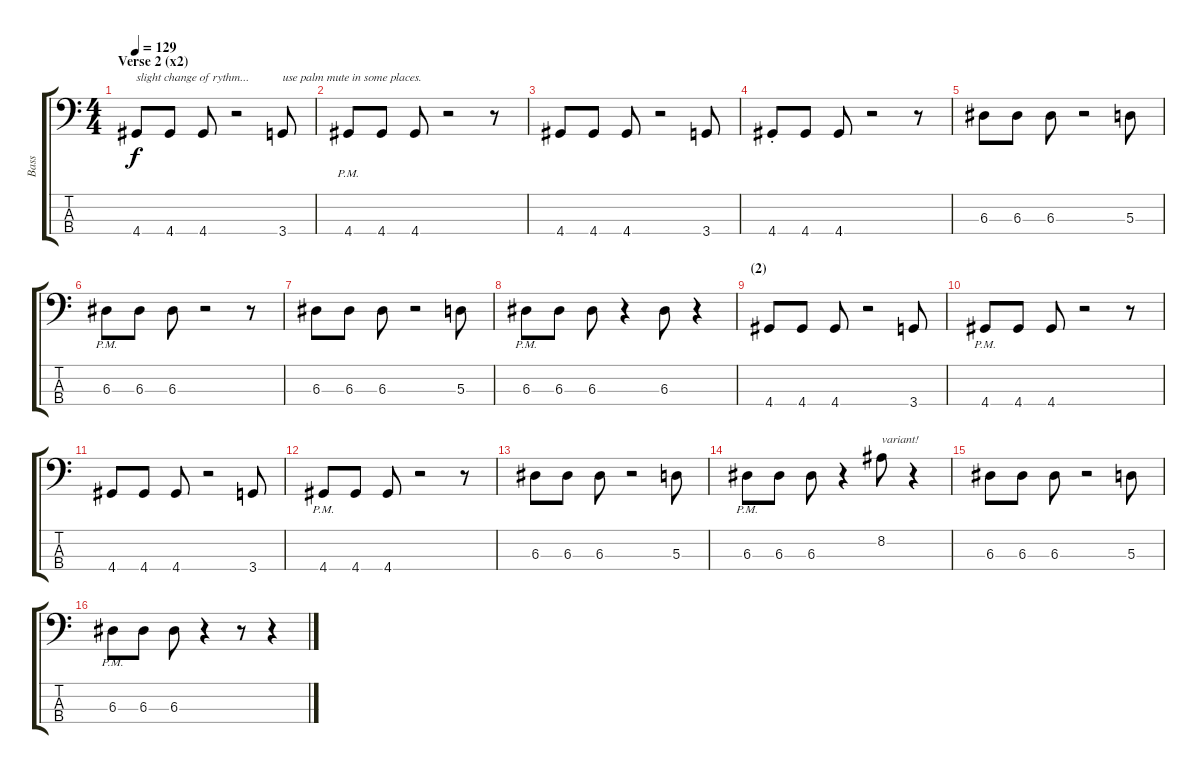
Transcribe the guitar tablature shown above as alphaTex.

\track ("Bass" "Bass") {instrument electricbasspick}
\staff {score tabs}
\tuning (G2 D2 A1 E1) {hide}
\ts (4 4)
\section ("" "Verse 2 (x2)")
\tempo 129
\clef f4
\ks c
4.4.8{txt "slight change of rythm..." dy f} 4.4.8 4.4.8 r.2 3.4.8{txt "use palm mute in some places."} |
4.4{pm}.8 4.4.8 4.4.8 r.2 r.8 |
4.4.8 4.4.8 4.4.8 r.2 3.4.8 |
4.4{st}.8 4.4.8 4.4.8 r.2 r.8 |
6.3.8 6.3.8 6.3.8 r.2 5.3.8 |
6.3{pm}.8 6.3.8 6.3.8 r.2 r.8 |
6.3.8 6.3.8 6.3.8 r.2 5.3.8 |
6.3{pm}.8 6.3.8 6.3.8 r.4 6.3.8 r.4 |
\section ("" "(2)")
4.4.8 4.4.8 4.4.8 r.2 3.4.8 |
4.4{pm}.8 4.4.8 4.4.8 r.2 r.8 |
4.4.8 4.4.8 4.4.8 r.2 3.4.8 |
4.4{pm}.8 4.4.8 4.4.8 r.2 r.8 |
6.3.8 6.3.8 6.3.8 r.2 5.3.8 |
6.3{pm}.8 6.3.8 6.3.8 r.4 8.2.8{txt "variant!"} r.4 |
6.3.8 6.3.8 6.3.8 r.2 5.3.8 |
6.3{pm}.8 6.3.8 6.3.8 r.4 r.8 r.4
